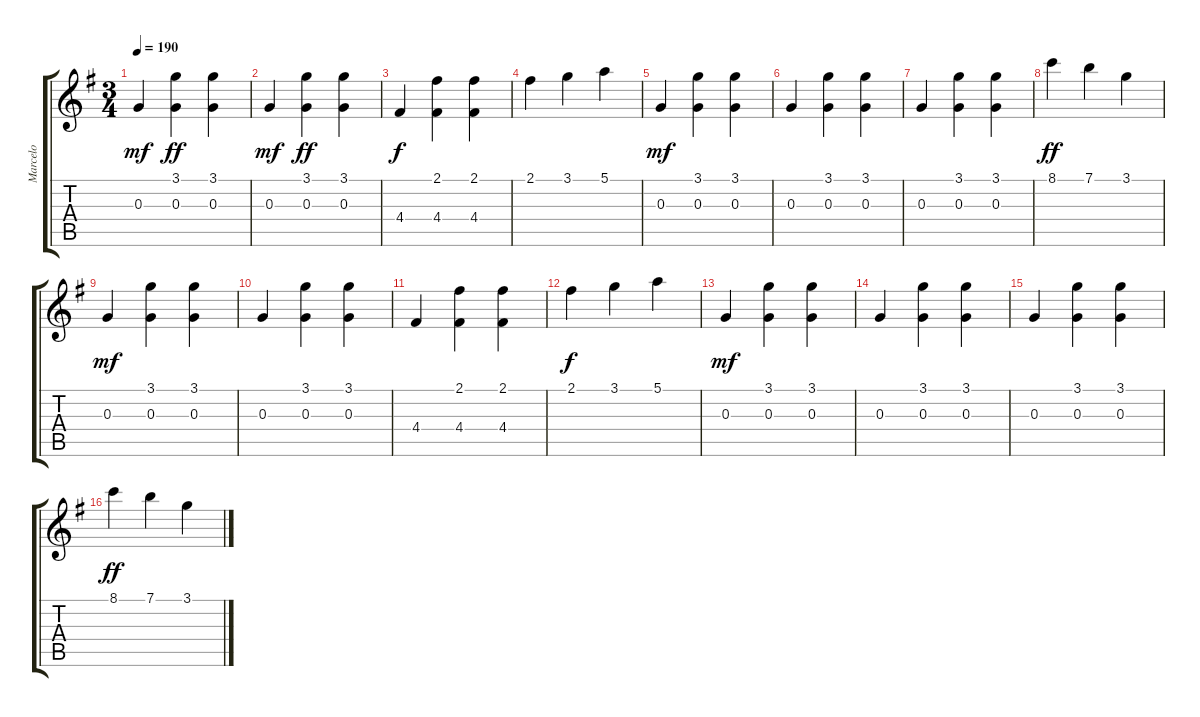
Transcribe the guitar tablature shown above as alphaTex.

\track ("Marcelo" "Marcelo") {instrument brightacousticpiano}
\staff {score tabs}
\tuning (E5 B4 G4 D4 A3 E3) {hide}
\ts (3 4)
\tempo 190
\clef g2
\ks g
0.3.4{dy mf} (3.1 0.3).4{dy ff} (3.1 0.3).4 |
0.3.4{dy mf} (3.1 0.3).4{dy ff} (3.1 0.3).4 |
4.4.4{dy f} (2.1 4.4).4 (2.1 4.4).4 |
2.1.4 3.1.4 5.1.4 |
0.3.4{dy mf} (3.1 0.3).4 (3.1 0.3).4 |
0.3.4 (3.1 0.3).4 (3.1 0.3).4 |
0.3.4 (3.1 0.3).4 (3.1 0.3).4 |
8.1.4{dy ff} 7.1.4 3.1.4 |
0.3.4{dy mf} (3.1 0.3).4 (3.1 0.3).4 |
0.3.4 (3.1 0.3).4 (3.1 0.3).4 |
4.4.4 (2.1 4.4).4 (2.1 4.4).4 |
2.1.4{dy f} 3.1.4 5.1.4 |
0.3.4{dy mf} (3.1 0.3).4 (3.1 0.3).4 |
0.3.4 (3.1 0.3).4 (3.1 0.3).4 |
0.3.4 (3.1 0.3).4 (3.1 0.3).4 |
8.1.4{dy ff} 7.1.4 3.1.4
